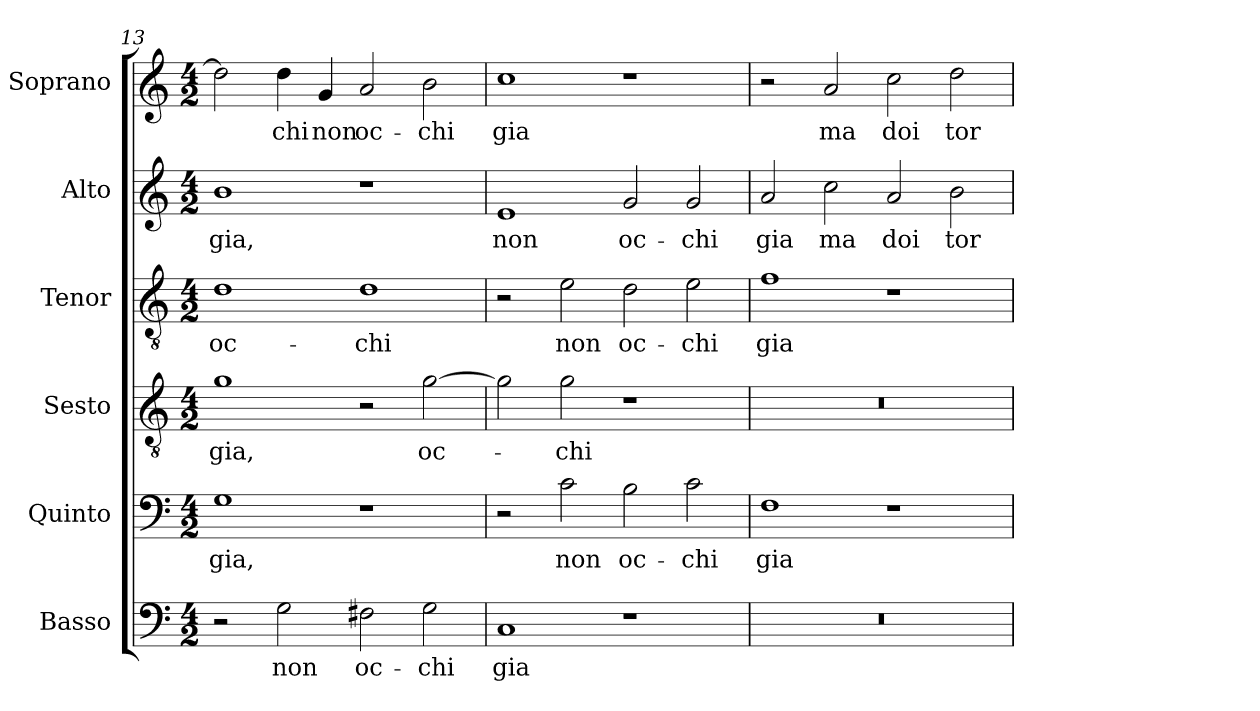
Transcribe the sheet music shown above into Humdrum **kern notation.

**kern	**text	**kern	**text	**kern	**text	**kern	**text	**kern	**text	**kern	**text
*part6	*part6	*part5	*part5	*part4	*part4	*part3	*part3	*part2	*part2	*part1	*part1
*staff6	*staff6	*staff5	*staff5	*staff4	*staff4	*staff3	*staff3	*staff2	*staff2	*staff1	*staff1
*I"Basso	*	*I"Quinto	*	*I"Sesto	*	*I"Tenor	*	*I"Alto	*	*I"Soprano	*
*	*	*	*	*I'T.	*	*I'T.	*	*I'A.	*	*I'Sop.	*
*clefF4	*	*clefF4	*	*clefGv2	*	*clefGv2	*	*clefG2	*	*clefG2	*
*	*	*	*	*ITrd7c12	*	*ITrd7c12	*	*	*	*	*
*k[]	*	*k[]	*	*k[]	*	*k[]	*	*k[]	*	*k[]	*
*C:	*	*C:	*	*C:	*	*C:	*	*C:	*	*C:	*
*M4/2	*	*M4/2	*	*M4/2	*	*M4/2	*	*M4/2	*	*M4/2	*
=13	=13	=13	=13	=13	=13	=13	=13	=13	=13	=13	=13
!	!	!	!LO:LY:b:color=#000000	!	!	!	!	!	!	!	!
!	!	!	!	!	!LO:LY:b:color=#000000	!	!	!	!	!	!
!	!	!	!	!	!	!	!LO:LY:b:color=#000000	!	!	!	!
!	!	!	!	!	!	!	!	!	!LO:LY:b:color=#000000	!	!
2r	.	1Gi	gia,	1Gi	gia,	1Di	oc-	1bi	gia,	2ddi\]	.
!	!LO:LY:b:color=#000000	!	!	!	!	!	!	!	!	!	!
!	!	!	!	!	!	!	!	!	!	!	!LO:LY:b:color=#000000
2Gi\	non	.	.	.	.	.	.	.	.	4ddi\	-chi
!	!	!	!	!	!	!	!	!	!	!	!LO:LY:b:color=#000000
.	.	.	.	.	.	.	.	.	.	4gi/	non
!	!LO:LY:b:color=#000000	!	!	!	!	!	!	!	!	!	!
!	!	!	!	!	!	!	!LO:LY:b:color=#000000	!	!	!	!
!	!	!	!	!	!	!	!	!	!	!	!LO:LY:b:color=#000000
2F#Xi\	oc-	1r	.	2r	.	1Di	-chi	1r	.	2ai/	oc-
!	!LO:LY:b:color=#000000	!	!	!	!	!	!	!	!	!	!
!	!	!	!	!	!LO:LY:b:color=#000000	!	!	!	!	!	!
!	!	!	!	!	!	!	!	!	!	!	!LO:LY:b:color=#000000
2Gi\	-chi	.	.	[2Gi\	oc-	.	.	.	.	2bi\	-chi
!!LO:PB:g=z
=14	=14	=14	=14	=14	=14	=14	=14	=14	=14	=14	=14
!	!LO:LY:b:color=#000000	!	!	!	!	!	!	!	!	!	!
!	!	!	!	!	!	!	!	!	!LO:LY:b:color=#000000	!	!
!	!	!	!	!	!	!	!	!	!	!	!LO:LY:b:color=#000000
1Ci	gia	2r	.	2Gi\]	.	2r	.	1ei	non	1cci	gia
!	!	!	!LO:LY:b:color=#000000	!	!	!	!	!	!	!	!
!	!	!	!	!	!LO:LY:b:color=#000000	!	!	!	!	!	!
!	!	!	!	!	!	!	!LO:LY:b:color=#000000	!	!	!	!
.	.	2ci\	non	2Gi\	-chi	2Ei\	non	.	.	.	.
!	!	!	!LO:LY:b:color=#000000	!	!	!	!	!	!	!	!
!	!	!	!	!	!	!	!LO:LY:b:color=#000000	!	!	!	!
!	!	!	!	!	!	!	!	!	!LO:LY:b:color=#000000	!	!
1r	.	2Bi\	oc-	1r	.	2Di\	oc-	2gi/	oc-	1r	.
!	!	!	!LO:LY:b:color=#000000	!	!	!	!	!	!	!	!
!	!	!	!	!	!	!	!LO:LY:b:color=#000000	!	!	!	!
!	!	!	!	!	!	!	!	!	!LO:LY:b:color=#000000	!	!
.	.	2ci\	-chi	.	.	2Ei\	-chi	2gi/	-chi	.	.
=15	=15	=15	=15	=15	=15	=15	=15	=15	=15	=15	=15
!LO:N:vis=1	!	!	!	!	!	!	!	!	!	!	!
!	!	!	!LO:LY:b:color=#000000	!LO:N:vis=1	!	!	!	!	!	!	!
!	!	!	!	!	!	!	!LO:LY:b:color=#000000	!	!	!	!
!	!	!	!	!	!	!	!	!	!LO:LY:b:color=#000000	!	!
0r	.	1Fi	gia	0r	.	1Fi	gia	2ai/	gia	2r	.
!	!	!	!	!	!	!	!	!	!LO:LY:b:color=#000000	!	!
!	!	!	!	!	!	!	!	!	!	!	!LO:LY:b:color=#000000
.	.	.	.	.	.	.	.	2cci\	ma	2ai/	ma
!	!	!	!	!	!	!	!	!	!LO:LY:b:color=#000000	!	!
!	!	!	!	!	!	!	!	!	!	!	!LO:LY:b:color=#000000
.	.	1r	.	.	.	1r	.	2ai/	doi	2cci\	doi
!	!	!	!	!	!	!	!	!	!LO:LY:b:color=#000000	!	!
!	!	!	!	!	!	!	!	!	!	!	!LO:LY:b:color=#000000
.	.	.	.	.	.	.	.	2bi\	tor-	2ddi\	tor-
=	=	=	=	=	=	=	=	=	=	=	=
*-	*-	*-	*-	*-	*-	*-	*-	*-	*-	*-	*-
